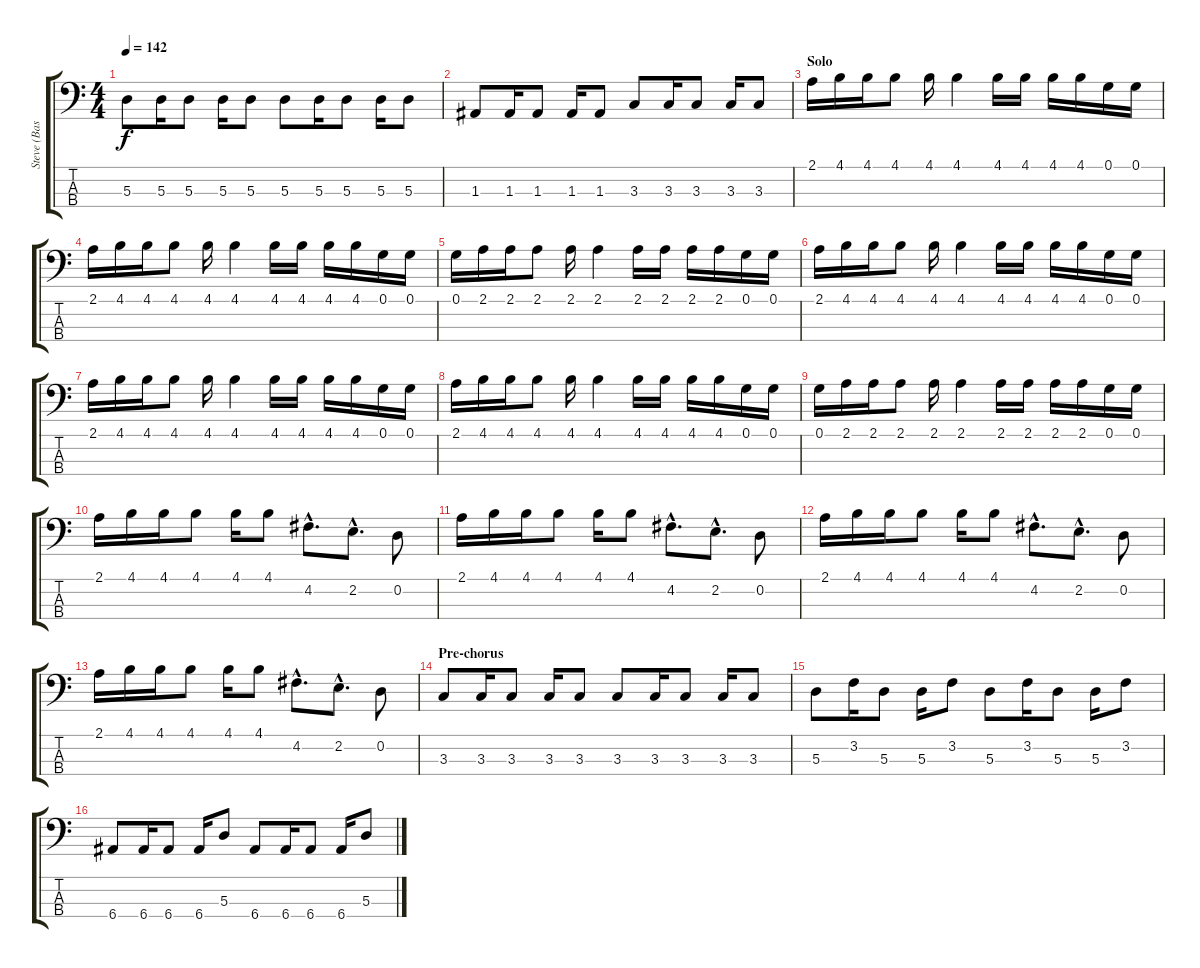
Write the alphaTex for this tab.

\track ("Steve (Bass)" "Steve (Bas") {instrument electricbassfinger}
\staff {score tabs}
\tuning (G2 D2 A1 E1) {hide}
\ts (4 4)
\tempo 142
\clef f4
\ks c
5.3.8{dy f} 5.3.16 5.3.8 5.3.16 5.3.8 5.3.8 5.3.16 5.3.8 5.3.16 5.3.8 |
1.3.8 1.3.16 1.3.8 1.3.16 1.3.8 3.3.8 3.3.16 3.3.8 3.3.16 3.3.8 |
\section ("" "Solo")
2.1.16 4.1.16 4.1.16 4.1.8 4.1.16 4.1.4 4.1.16 4.1.16 4.1.16 4.1.16 0.1.16 0.1.16 |
2.1.16 4.1.16 4.1.16 4.1.8 4.1.16 4.1.4 4.1.16 4.1.16 4.1.16 4.1.16 0.1.16 0.1.16 |
0.1.16 2.1.16 2.1.16 2.1.8 2.1.16 2.1.4 2.1.16 2.1.16 2.1.16 2.1.16 0.1.16 0.1.16 |
2.1.16 4.1.16 4.1.16 4.1.8 4.1.16 4.1.4 4.1.16 4.1.16 4.1.16 4.1.16 0.1.16 0.1.16 |
2.1.16 4.1.16 4.1.16 4.1.8 4.1.16 4.1.4 4.1.16 4.1.16 4.1.16 4.1.16 0.1.16 0.1.16 |
2.1.16 4.1.16 4.1.16 4.1.8 4.1.16 4.1.4 4.1.16 4.1.16 4.1.16 4.1.16 0.1.16 0.1.16 |
0.1.16 2.1.16 2.1.16 2.1.8 2.1.16 2.1.4 2.1.16 2.1.16 2.1.16 2.1.16 0.1.16 0.1.16 |
2.1.16 4.1.16 4.1.16 4.1.8 4.1.16 4.1.8 4.2{hac}.8{d} 2.2{hac}.8{d} 0.2.8 |
2.1.16 4.1.16 4.1.16 4.1.8 4.1.16 4.1.8 4.2{hac}.8{d} 2.2{hac}.8{d} 0.2.8 |
2.1.16 4.1.16 4.1.16 4.1.8 4.1.16 4.1.8 4.2{hac}.8{d} 2.2{hac}.8{d} 0.2.8 |
2.1.16 4.1.16 4.1.16 4.1.8 4.1.16 4.1.8 4.2{hac}.8{d} 2.2{hac}.8{d} 0.2.8 |
\section ("" "Pre-chorus")
3.3.8 3.3.16 3.3.8 3.3.16 3.3.8 3.3.8 3.3.16 3.3.8 3.3.16 3.3.8 |
5.3.8 3.2.16 5.3.8 5.3.16 3.2.8 5.3.8 3.2.16 5.3.8 5.3.16 3.2.8 |
6.4.8 6.4.16 6.4.8 6.4.16 5.3.8 6.4.8 6.4.16 6.4.8 6.4.16 5.3.8
